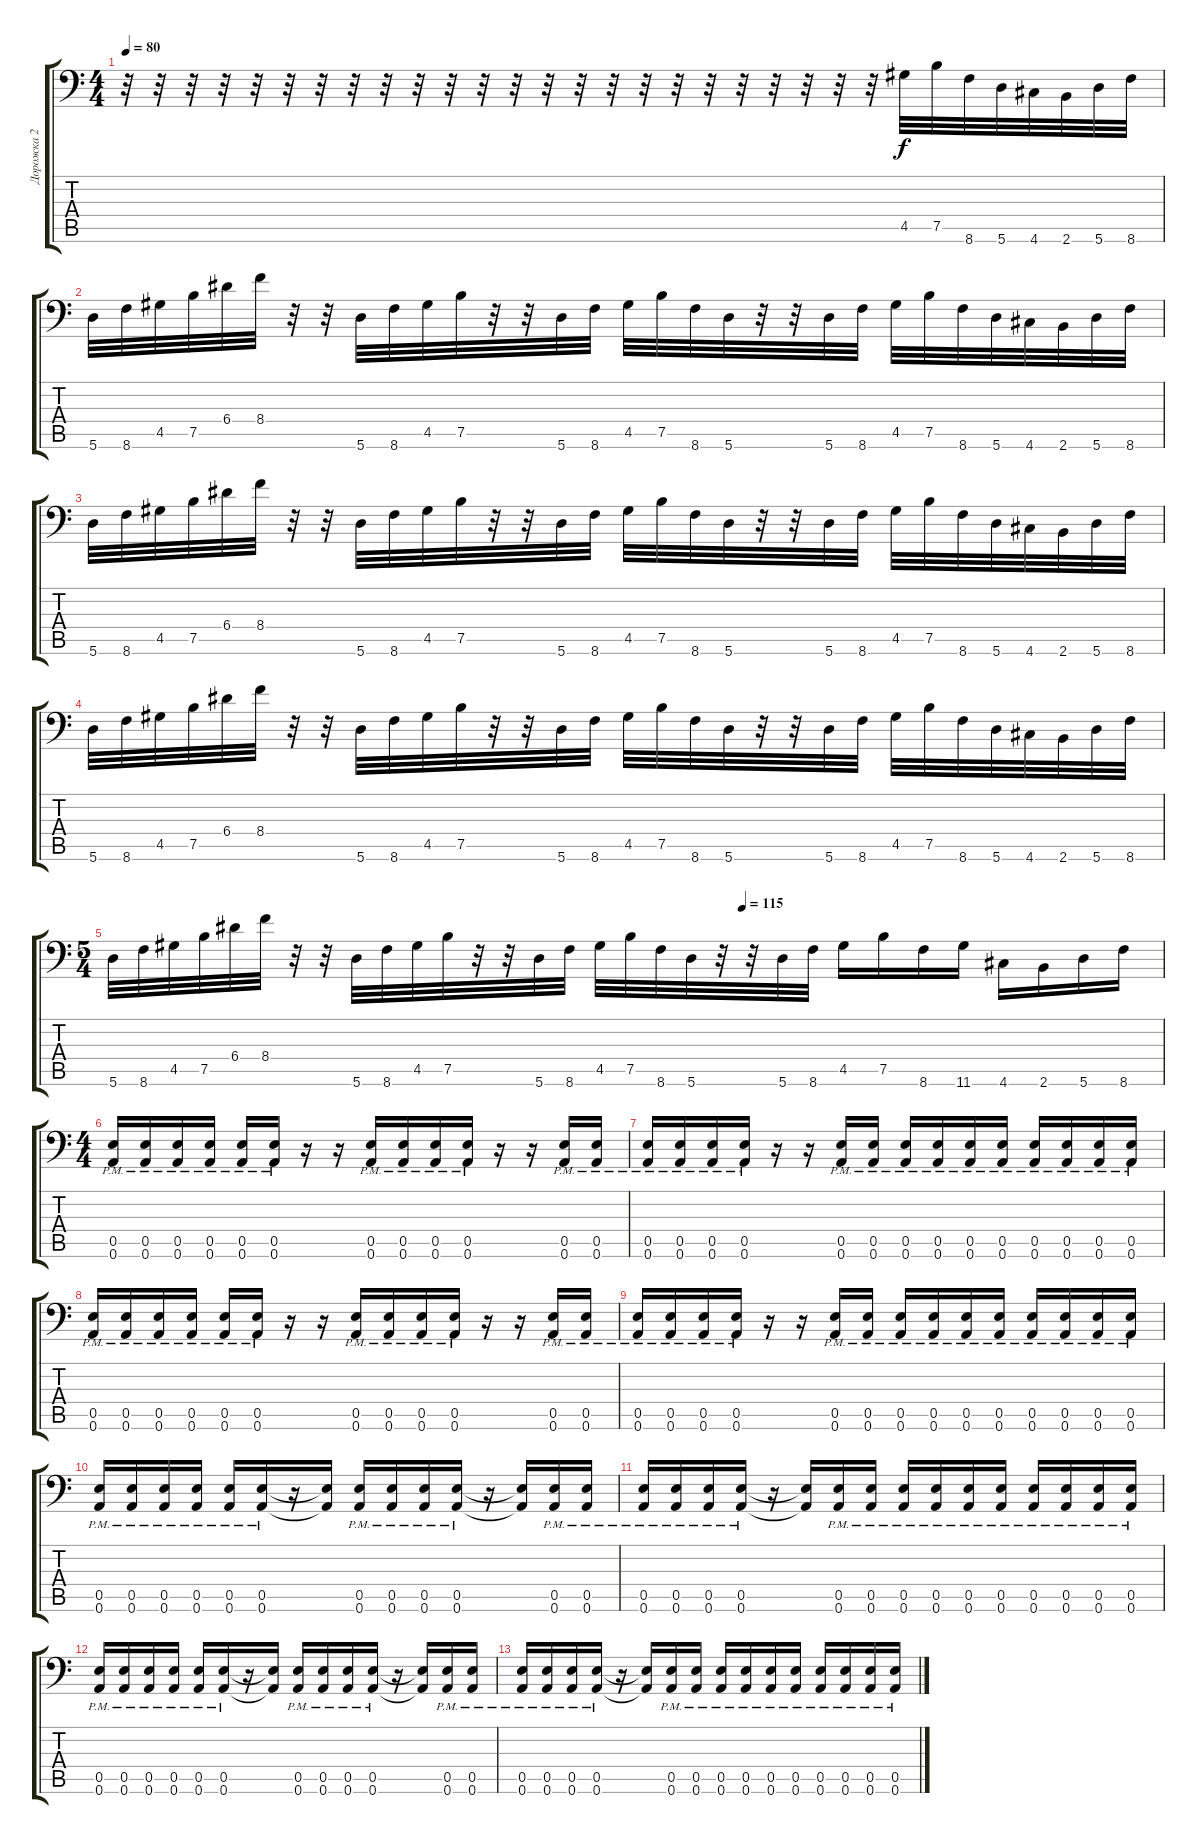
\track ("Дорожка 2" "Дорожка 2") {instrument distortionguitar}
\staff {score tabs}
\tuning (B3 Gb3 D3 A2 E2 A1) {hide}
\ts (4 4)
\tempo 80
\clef f4
\ks c
r.32{dy f} r.32 r.32 r.32 r.32 r.32 r.32 r.32 r.32 r.32 r.32 r.32 r.32 r.32 r.32 r.32 r.32 r.32 r.32 r.32 r.32 r.32 r.32 r.32 4.5.32 7.5.32 8.6.32 5.6.32 4.6.32 2.6.32 5.6.32 8.6.32 |
5.6.32 8.6.32 4.5.32 7.5.32 6.4.32 8.4.32 r.32 r.32 5.6.32 8.6.32 4.5.32 7.5.32 r.32 r.32 5.6.32 8.6.32 4.5.32 7.5.32 8.6.32 5.6.32 r.32 r.32 5.6.32 8.6.32 4.5.32 7.5.32 8.6.32 5.6.32 4.6.32 2.6.32 5.6.32 8.6.32 |
5.6.32 8.6.32 4.5.32 7.5.32 6.4.32 8.4.32 r.32 r.32 5.6.32 8.6.32 4.5.32 7.5.32 r.32 r.32 5.6.32 8.6.32 4.5.32 7.5.32 8.6.32 5.6.32 r.32 r.32 5.6.32 8.6.32 4.5.32 7.5.32 8.6.32 5.6.32 4.6.32 2.6.32 5.6.32 8.6.32 |
5.6.32 8.6.32 4.5.32 7.5.32 6.4.32 8.4.32 r.32 r.32 5.6.32 8.6.32 4.5.32 7.5.32 r.32 r.32 5.6.32 8.6.32 4.5.32 7.5.32 8.6.32 5.6.32 r.32 r.32 5.6.32 8.6.32 4.5.32 7.5.32 8.6.32 5.6.32 4.6.32 2.6.32 5.6.32 8.6.32 |
\ts (5 4)
\tempo (115 0.6)
5.6.32 8.6.32 4.5.32 7.5.32 6.4.32 8.4.32 r.32 r.32 5.6.32 8.6.32 4.5.32 7.5.32 r.32 r.32 5.6.32 8.6.32 4.5.32 7.5.32 8.6.32 5.6.32 r.32 r.32 5.6.32 8.6.32 4.5.16 7.5.16 8.6.16 11.6.16 4.6.16 2.6.16 5.6.16 8.6.16 |
\ts (4 4)
(0.5{pm} 0.6{pm}).16 (0.5{pm} 0.6{pm}).16 (0.5{pm} 0.6{pm}).16 (0.5{pm} 0.6{pm}).16 (0.5{pm} 0.6{pm}).16 (0.5{pm} 0.6{pm}).16 r.16 r.16 (0.5{pm} 0.6{pm}).16 (0.5{pm} 0.6{pm}).16 (0.5{pm} 0.6{pm}).16 (0.5{pm} 0.6{pm}).16 r.16 r.16 (0.5{pm} 0.6{pm}).16 (0.5{pm} 0.6{pm}).16 |
(0.5{pm} 0.6{pm}).16 (0.5{pm} 0.6{pm}).16 (0.5{pm} 0.6{pm}).16 (0.5{pm} 0.6{pm}).16 r.16 r.16 (0.5{pm} 0.6{pm}).16 (0.5{pm} 0.6{pm}).16 (0.5{pm} 0.6{pm}).16 (0.5{pm} 0.6{pm}).16 (0.5{pm} 0.6{pm}).16 (0.5{pm} 0.6{pm}).16 (0.5{pm} 0.6{pm}).16 (0.5{pm} 0.6{pm}).16 (0.5{pm} 0.6{pm}).16 (0.5{pm} 0.6{pm}).16 |
(0.5{pm} 0.6{pm}).16 (0.5{pm} 0.6{pm}).16 (0.5{pm} 0.6{pm}).16 (0.5{pm} 0.6{pm}).16 (0.5{pm} 0.6{pm}).16 (0.5{pm} 0.6{pm}).16 r.16 r.16 (0.5{pm} 0.6{pm}).16 (0.5{pm} 0.6{pm}).16 (0.5{pm} 0.6{pm}).16 (0.5{pm} 0.6{pm}).16 r.16 r.16 (0.5{pm} 0.6{pm}).16 (0.5{pm} 0.6{pm}).16 |
(0.5{pm} 0.6{pm}).16 (0.5{pm} 0.6{pm}).16 (0.5{pm} 0.6{pm}).16 (0.5{pm} 0.6{pm}).16 r.16 r.16 (0.5{pm} 0.6{pm}).16 (0.5{pm} 0.6{pm}).16 (0.5{pm} 0.6{pm}).16 (0.5{pm} 0.6{pm}).16 (0.5{pm} 0.6{pm}).16 (0.5{pm} 0.6{pm}).16 (0.5{pm} 0.6{pm}).16 (0.5{pm} 0.6{pm}).16 (0.5{pm} 0.6{pm}).16 (0.5{pm} 0.6{pm}).16 |
(0.5{pm} 0.6{pm}).16 (0.5{pm} 0.6{pm}).16 (0.5{pm} 0.6{pm}).16 (0.5{pm} 0.6{pm}).16 (0.5{pm} 0.6{pm}).16 (0.5{pm} 0.6{pm}).16 r.16 (0.5{t} 0.6{t}).16 (0.5{pm} 0.6{pm}).16 (0.5{pm} 0.6{pm}).16 (0.5{pm} 0.6{pm}).16 (0.5{pm} 0.6{pm}).16 r.16 (0.5{t} 0.6{t}).16 (0.5{pm} 0.6{pm}).16 (0.5{pm} 0.6{pm}).16 |
(0.5{pm} 0.6{pm}).16 (0.5{pm} 0.6{pm}).16 (0.5{pm} 0.6{pm}).16 (0.5{pm} 0.6{pm}).16 r.16 (0.5{t} 0.6{t}).16 (0.5{pm} 0.6{pm}).16 (0.5{pm} 0.6{pm}).16 (0.5{pm} 0.6{pm}).16 (0.5{pm} 0.6{pm}).16 (0.5{pm} 0.6{pm}).16 (0.5{pm} 0.6{pm}).16 (0.5{pm} 0.6{pm}).16 (0.5{pm} 0.6{pm}).16 (0.5{pm} 0.6{pm}).16 (0.5{pm} 0.6{pm}).16 |
(0.5{pm} 0.6{pm}).16 (0.5{pm} 0.6{pm}).16 (0.5{pm} 0.6{pm}).16 (0.5{pm} 0.6{pm}).16 (0.5{pm} 0.6{pm}).16 (0.5{pm} 0.6{pm}).16 r.16 (0.5{t} 0.6{t}).16 (0.5{pm} 0.6{pm}).16 (0.5{pm} 0.6{pm}).16 (0.5{pm} 0.6{pm}).16 (0.5{pm} 0.6{pm}).16 r.16 (0.5{t} 0.6{t}).16 (0.5{pm} 0.6{pm}).16 (0.5{pm} 0.6{pm}).16 |
(0.5{pm} 0.6{pm}).16 (0.5{pm} 0.6{pm}).16 (0.5{pm} 0.6{pm}).16 (0.5{pm} 0.6{pm}).16 r.16 (0.5{t} 0.6{t}).16 (0.5{pm} 0.6{pm}).16 (0.5{pm} 0.6{pm}).16 (0.5{pm} 0.6{pm}).16 (0.5{pm} 0.6{pm}).16 (0.5{pm} 0.6{pm}).16 (0.5{pm} 0.6{pm}).16 (0.5{pm} 0.6{pm}).16 (0.5{pm} 0.6{pm}).16 (0.5{pm} 0.6{pm}).16 (0.5{pm} 0.6{pm}).16
